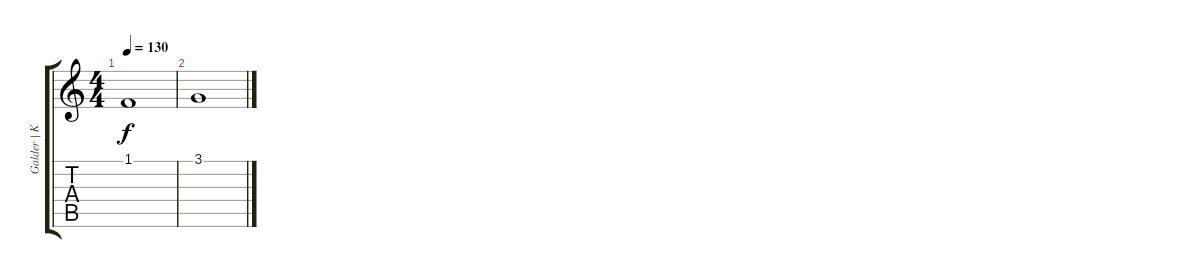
\track ("Galder | Keyboard" "Galder | K") {instrument choiraahs}
\staff {score tabs}
\tuning (E4 B3 G3 D3 A2 E2) {hide}
\ts (4 4)
\tempo 130
\clef g2
\ks c
1.1.1{dy f} |
3.1.1
